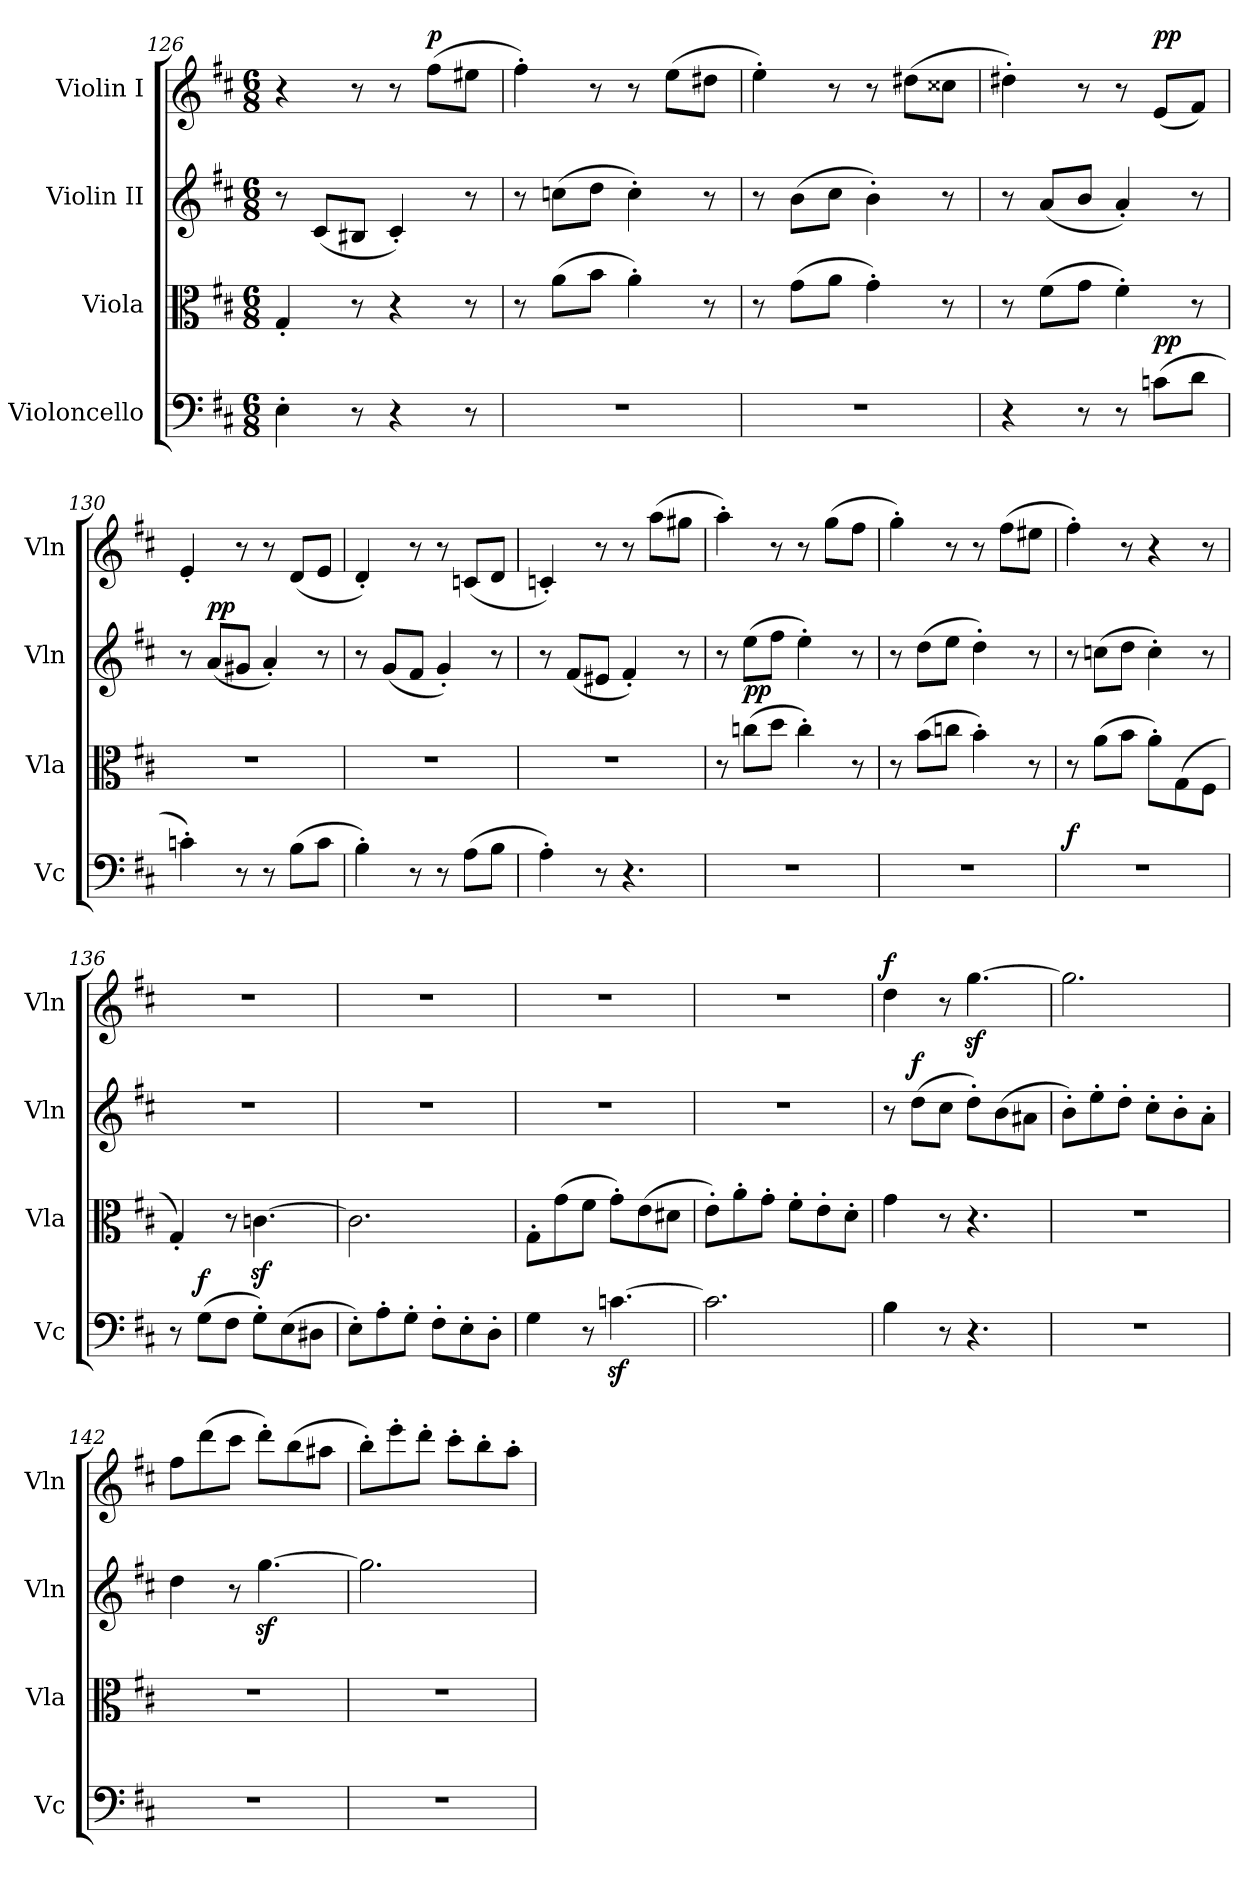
**kern	**dynam	**kern	**dynam	**kern	**dynam	**kern	**dynam
*part4	*part4	*part3	*part3	*part2	*part2	*part1	*part1
*staff4	*staff4	*staff3	*staff3	*staff2	*staff2	*staff1	*staff1
*I"Violoncello	*	*I"Viola	*	*I"Violin II	*	*I"Violin I	*
*I'Vc	*	*I'Vla	*	*I'Vln	*	*I'Vln	*
*clefF4	*	*clefC3	*	*clefG2	*	*clefG2	*
*k[f#c#]	*	*k[f#c#]	*	*k[f#c#]	*	*k[f#c#]	*
*M6/8	*	*M6/8	*	*M6/8	*	*M6/8	*
=126	=126	=126	=126	=126	=126	=126	=126
4E'	.	4G'	.	8r	.	4r	.
.	.	.	.	(8c#L	.	.	.
8r	.	8r	.	8B#XJ	.	8r	.
4r	.	4r	.	4c#')	.	8r	.
!	!	!	!	!	!	!	!LO:DY:a
.	.	.	.	.	.	(8ff#L	p
8r	.	8r	.	8r	.	8ee#XJ	.
=127	=127	=127	=127	=127	=127	=127	=127
2.r	.	8r	.	8r	.	4ff#')	.
.	.	(8aL	.	(8ccnL	.	.	.
.	.	8bJ	.	8ddJ	.	8r	.
.	.	4a')	.	4cc')	.	8r	.
.	.	.	.	.	.	(8eeL	.
.	.	8r	.	8r	.	8dd#XJ	.
=128	=128	=128	=128	=128	=128	=128	=128
2.r	.	8r	.	8r	.	4ee')	.
.	.	(8gL	.	(8bL	.	.	.
.	.	8aJ	.	8cc#J	.	8r	.
.	.	4g')	.	4b')	.	8r	.
.	.	.	.	.	.	(8dd#XL	.
.	.	8r	.	8r	.	8cc##XJ	.
=129	=129	=129	=129	=129	=129	=129	=129
4r	.	8r	.	8r	.	4dd#X')	.
.	.	(8f#L	.	(8aL	.	.	.
8r	.	8gJ	.	8bJ	.	8r	.
8r	.	4f#')	.	4a')	.	8r	.
!	!LO:DY:a	!	!	!	!	!	!LO:DY:a
(8cnL	pp	.	.	.	.	(8eL	pp
8dJ	.	8r	.	8r	.	8f#J)	.
=130	=130	=130	=130	=130	=130	=130	=130
4cn')	.	2.r	.	8r	.	4e'	.
!	!	!	!	!	!LO:DY:a	!	!
.	.	.	.	(8aL	pp	.	.
8r	.	.	.	8g#XJ	.	8r	.
8r	.	.	.	4a')	.	8r	.
(8BL	.	.	.	.	.	(8dL	.
8cJ	.	.	.	8r	.	8eJ	.
=131	=131	=131	=131	=131	=131	=131	=131
4B')	.	2.r	.	8r	.	4d')	.
.	.	.	.	(8gL	.	.	.
8r	.	.	.	8f#J	.	8r	.
8r	.	.	.	4g')	.	8r	.
(8AL	.	.	.	.	.	(8cnL	.
8BJ	.	.	.	8r	.	8dJ	.
=132	=132	=132	=132	=132	=132	=132	=132
4A')	.	2.r	.	8r	.	4cn')	.
.	.	.	.	(8f#L	.	.	.
8r	.	.	.	8e#XJ	.	8r	.
4.r	.	.	.	4f#')	.	8r	.
.	.	.	.	.	.	(8aaL	.
.	.	.	.	8r	.	8gg#XJ	.
=133	=133	=133	=133	=133	=133	=133	=133
2.r	.	8r	.	8r	.	4aa')	.
!	!	!	!LO:DY:a	!	!	!	!
.	.	(8ccnL	pp	(8eeL	.	.	.
.	.	8ddJ	.	8ff#J	.	8r	.
.	.	4cc')	.	4ee')	.	8r	.
.	.	.	.	.	.	(8ggL	.
.	.	8r	.	8r	.	8ff#J	.
=134	=134	=134	=134	=134	=134	=134	=134
2.r	.	8r	.	8r	.	4gg')	.
.	.	(8bL	.	(8ddL	.	.	.
.	.	8ccnJ	.	8eeJ	.	8r	.
.	.	4b')	.	4dd')	.	8r	.
.	.	.	.	.	.	(8ff#L	.
.	.	8r	.	8r	.	8ee#XJ	.
=135	=135	=135	=135	=135	=135	=135	=135
!	!LO:DY:a	!	!	!	!	!	!
2.r	f	8r	.	8r	.	4ff#')	.
.	.	(8aL	.	(8ccnL	.	.	.
.	.	8bJ	.	8ddJ	.	8r	.
.	.	8a'L)	.	4cc')	.	4r	.
.	.	(8G	.	.	.	.	.
.	.	8F#J	.	8r	.	8r	.
=136	=136	=136	=136	=136	=136	=136	=136
8r	.	4G')	.	2.r	.	2.r	.
!	!LO:DY:a	!	!	!	!	!	!
(8GL	f	.	.	.	.	.	.
8F#J	.	8r	.	.	.	.	.
8G'L)	.	[4.cnz>	.	.	.	.	.
(8E	.	.	.	.	.	.	.
8D#XJ	.	.	.	.	.	.	.
=137	=137	=137	=137	=137	=137	=137	=137
8E'L)	.	2.c]	.	2.r	.	2.r	.
8A'	.	.	.	.	.	.	.
8G'J	.	.	.	.	.	.	.
8F#'L	.	.	.	.	.	.	.
8E'	.	.	.	.	.	.	.
8D'J	.	.	.	.	.	.	.
=138	=138	=138	=138	=138	=138	=138	=138
4G	.	8G'L	.	2.r	.	2.r	.
.	.	(8g	.	.	.	.	.
8r	.	8f#J	.	.	.	.	.
[4.cnz>	.	8g'L)	.	.	.	.	.
.	.	(8e	.	.	.	.	.
.	.	8d#XJ	.	.	.	.	.
=139	=139	=139	=139	=139	=139	=139	=139
2.c]	.	8e'L)	.	2.r	.	2.r	.
.	.	8a'	.	.	.	.	.
.	.	8g'J	.	.	.	.	.
.	.	8f#'L	.	.	.	.	.
.	.	8e'	.	.	.	.	.
.	.	8d'J	.	.	.	.	.
=140	=140	=140	=140	=140	=140	=140	=140
!	!	!	!	!	!	!	!LO:DY:a
4B	.	4g	.	8r	.	4dd	f
!	!	!	!	!	!LO:DY:a	!	!
.	.	.	.	(8ddL	f	.	.
8r	.	8r	.	8cc#J	.	8r	.
4.r	.	4.r	.	8dd'L)	.	[4.ggz>	.
.	.	.	.	(8b	.	.	.
.	.	.	.	8a#XJ	.	.	.
=141	=141	=141	=141	=141	=141	=141	=141
2.r	.	2.r	.	8b'L)	.	2.gg]	.
.	.	.	.	8ee'	.	.	.
.	.	.	.	8dd'J	.	.	.
.	.	.	.	8cc#'L	.	.	.
.	.	.	.	8b'	.	.	.
.	.	.	.	8a'J	.	.	.
=142	=142	=142	=142	=142	=142	=142	=142
2.r	.	2.r	.	4dd	.	8ff#L	.
.	.	.	.	.	.	(8ddd	.
.	.	.	.	8r	.	8ccc#J	.
.	.	.	.	[4.ggz>	.	8ddd'L)	.
.	.	.	.	.	.	(8bb	.
.	.	.	.	.	.	8aa#XJ	.
=143	=143	=143	=143	=143	=143	=143	=143
2.r	.	2.r	.	2.gg]	.	8bb'L)	.
.	.	.	.	.	.	8eee'	.
.	.	.	.	.	.	8ddd'J	.
.	.	.	.	.	.	8ccc#'L	.
.	.	.	.	.	.	8bb'	.
.	.	.	.	.	.	8aa'J	.
=	=	=	=	=	=	=	=
*-	*-	*-	*-	*-	*-	*-	*-
